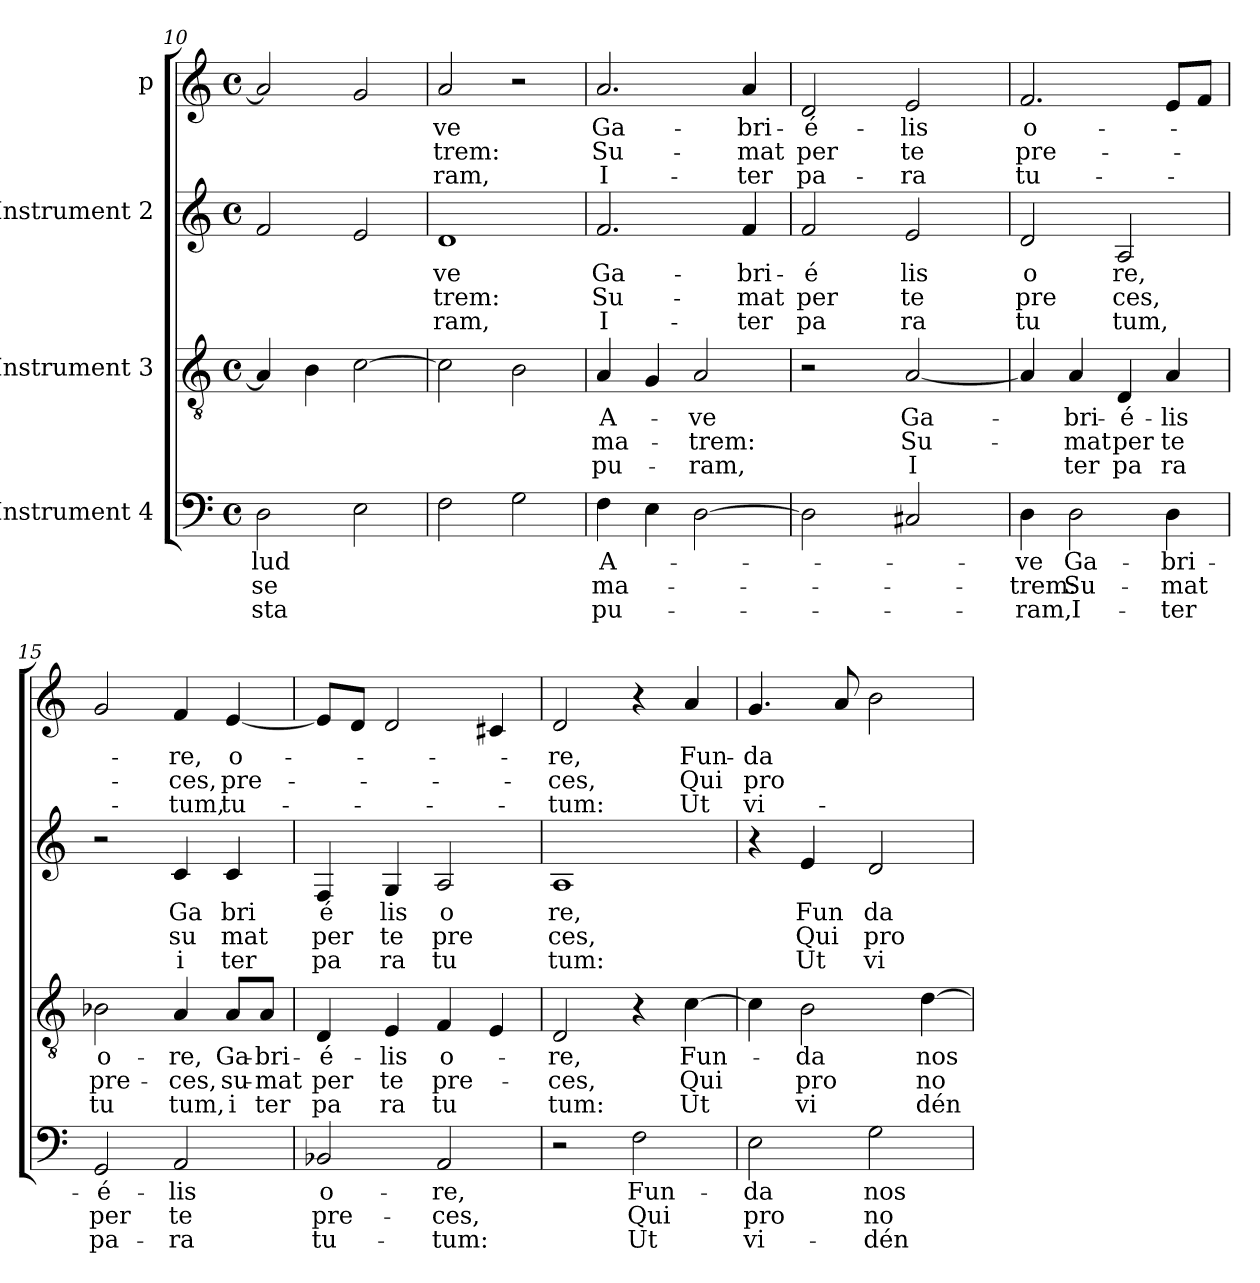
**kern	**text	**text	**text	**kern	**text	**text	**text	**kern	**text	**text	**text	**kern	**text	**text	**text
*part4	*part4	*part4	*part4	*part3	*part3	*part3	*part3	*part2	*part2	*part2	*part2	*part1	*part1	*part1	*part1
*staff4	*staff4	*staff4	*staff4	*staff3	*staff3	*staff3	*staff3	*staff2	*staff2	*staff2	*staff2	*staff1	*staff1	*staff1	*staff1
*I"Instrument 4	*	*	*	*I"Instrument 3	*	*	*	*I"Instrument 2	*	*	*	*I"p	*	*	*
*clefF4	*	*	*	*clefGv2	*	*	*	*clefG2	*	*	*	*clefG2	*	*	*
*M4/4	*	*	*	*M4/4	*	*	*	*M4/4	*	*	*	*M4/4	*	*	*
*met(c)	*	*	*	*met(c)	*	*	*	*met(c)	*	*	*	*met(c)	*	*	*
=10	=10	=10	=10	=10	=10	=10	=10	=10	=10	=10	=10	=10	=10	=10	=10
!	!LO:LY:b	!LO:LY:b:cj	!LO:LY:b	!	!	!	!	!	!	!	!	!	!	!	!
2D\	-lud	se	sta	4A/]	.	.	.	2f/	.	.	.	2a/]	.	.	.
.	.	.	.	4B\	.	.	.	.	.	.	.	.	.	.	.
2E\	.	.	.	[>2c\	.	.	.	2e/	.	.	.	2g/	.	.	.
=11	=11	=11	=11	=11	=11	=11	=11	=11	=11	=11	=11	=11	=11	=11	=11
!	!	!	!	!	!	!	!	!	!LO:LY:b:cj	!LO:LY:b:cj	!LO:LY:b:cj	!	!LO:LY:b:cj	!LO:LY:b:cj	!LO:LY:b:cj
2F\	.	.	.	2c\]	.	.	.	1d	-ve	trem:	ram,	2a/	-ve	trem:	ram,
2G\	.	.	.	2B\	.	.	.	.	.	.	.	2r	.	.	.
=12	=12	=12	=12	=12	=12	=12	=12	=12	=12	=12	=12	=12	=12	=12	=12
!	!LO:LY:b:cj	!LO:LY:b	!LO:LY:b	!	!LO:LY:b:cj	!LO:LY:b	!LO:LY:b	!	!LO:LY:b:cj	!LO:LY:b:cj	!LO:LY:b:cj	!	!LO:LY:b:cj	!LO:LY:b:cj	!LO:LY:b:cj
4F\	A-	-ma-	-pu-	4A/	A-	-ma-	-pu-	2.f/	Ga-	-Su-	-I-	2.a/	Ga-	-Su-	-I-
4E\	.	.	.	4G/	.	.	.	.	.	.	.	.	.	.	.
!	!	!	!	!	!LO:LY:b:cj	!LO:LY:b:cj	!LO:LY:b:cj	!	!	!	!	!	!	!	!
[>2D\	.	.	.	2A/	-ve	trem:	ram,	.	.	.	.	.	.	.	.
!	!	!	!	!	!	!	!	!	!LO:LY:b:cj	!LO:LY:b:cj	!LO:LY:b:cj	!	!LO:LY:b:cj	!LO:LY:b:cj	!LO:LY:b:cj
.	.	.	.	.	.	.	.	4f/	-bri-	-mat	ter	4a/	-bri-	-mat	ter
!!LO:PB:g=z
=13	=13	=13	=13	=13	=13	=13	=13	=13	=13	=13	=13	=13	=13	=13	=13
!	!	!	!	!	!	!	!	!	!LO:LY:b:cj	!LO:LY:b:cj	!LO:LY:b:cj	!	!LO:LY:b:cj	!LO:LY:b:cj	!LO:LY:b:cj
*^	*	*	*	*	*	*	*	*	*	*	*	*	*	*	*
*	*^	*	*	*	*	*	*	*	*	*	*	*	*	*	*	*
2D\]	32ryy	4.ryy	.	.	.	2r	.	.	.	2f/	é	per	pa	2d/	é-	-per	pa-
.	2ryy	.	.	.	.	.	.	.	.	.	.	.	.	.	.	.	.
.	.	2ryy	.	.	.	.	.	.	.	.	.	.	.	.	.	.	.
!	!	!	!	!	!	!	!LO:LY:b:cj	!LO:LY:b:cj	!LO:LY:b:cj	!	!LO:LY:b:cj	!LO:LY:b:cj	!LO:LY:b:cj	!	!LO:LY:b:cj	!LO:LY:b:cj	!LO:LY:b:cj
2C#X/	.	.	.	.	.	[<2A/	Ga-	-Su-	-I	2e/	lis	te	ra	2e/	-lis	te	ra
.	4...ryy	.	.	.	.	.	.	.	.	.	.	.	.	.	.	.	.
.	.	8ryy	.	.	.	.	.	.	.	.	.	.	.	.	.	.	.
=14	=14	=14	=14	=14	=14	=14	=14	=14	=14	=14	=14	=14	=14	=14	=14	=14	=14
!	!	!	!LO:LY:b:cj	!LO:LY:b:cj	!LO:LY:b:cj	!	!	!	!	!	!LO:LY:b:cj	!LO:LY:b:cj	!LO:LY:b:cj	!	!LO:LY:b:cj	!LO:LY:b	!LO:LY:b:cj
*v	*v	*v	*	*	*	*	*	*	*	*	*	*	*	*	*	*	*
4D\	-ve	trem:	ram,	4A/]	.	.	.	2d/	o	pre	tu	2.f/	o-	-pre-	-tu-
!	!LO:LY:b:cj	!LO:LY:b:cj	!LO:LY:b:cj	!	!LO:LY:b:cj	!LO:LY:b:cj	!LO:LY:b:cj	!	!	!	!	!	!	!	!
2D\	Ga-	-Su-	-I-	4A/	bri-	-mat	ter	.	.	.	.	.	.	.	.
!	!	!	!	!	!LO:LY:b:cj	!LO:LY:b:cj	!LO:LY:b:cj	!	!LO:LY:b:cj	!LO:LY:b:cj	!LO:LY:b:cj	!	!	!	!
.	.	.	.	4D/	é-	-per	pa	2A/	re,	ces,	tum,	.	.	.	.
!	!LO:LY:b:cj	!LO:LY:b:cj	!LO:LY:b:cj	!	!LO:LY:b:cj	!LO:LY:b:cj	!LO:LY:b:cj	!	!	!	!	!	!	!	!
4D\	-bri-	-mat	ter	4A/	lis	te	ra	.	.	.	.	8e/L	.	.	.
.	.	.	.	.	.	.	.	.	.	.	.	8f/J	.	.	.
=15	=15	=15	=15	=15	=15	=15	=15	=15	=15	=15	=15	=15	=15	=15	=15
!	!LO:LY:b:cj	!LO:LY:b:cj	!LO:LY:b:cj	!	!LO:LY:b:cj	!LO:LY:b:cj	!LO:LY:b:cj	!	!	!	!	!	!	!	!
2GG/	é-	-per	pa-	2B-X\	o-	-pre-	-tu	2r	.	.	.	2g/	.	.	.
!	!LO:LY:b:cj	!LO:LY:b:cj	!LO:LY:b:cj	!	!LO:LY:b:cj	!LO:LY:b:cj	!LO:LY:b:cj	!	!LO:LY:b:cj	!LO:LY:b:cj	!LO:LY:b:cj	!	!LO:LY:b:cj	!LO:LY:b:cj	!LO:LY:b:cj
2AA/	-lis	te	ra	4A/	re,	ces,	tum,	4c/	Ga	su	i	4f/	-re,	ces,	tum,
!	!	!	!	!	!LO:LY:b:cj	!LO:LY:b:cj	!LO:LY:b:cj	!	!LO:LY:b:cj	!LO:LY:b:cj	!LO:LY:b:cj	!	!LO:LY:b:cj	!LO:LY:b	!LO:LY:b:cj
.	.	.	.	8A/L	Ga-	-su-	-i	4c/	bri	mat	ter	[<4e/	o-	-pre-	-tu-
!	!	!	!	!	!LO:LY:b:cj	!LO:LY:b:cj	!LO:LY:b:cj	!	!	!	!	!	!	!	!
.	.	.	.	8A/J	bri-	-mat	ter	.	.	.	.	.	.	.	.
=16	=16	=16	=16	=16	=16	=16	=16	=16	=16	=16	=16	=16	=16	=16	=16
!	!LO:LY:b:cj	!LO:LY:b:cj	!LO:LY:b:cj	!	!LO:LY:b:cj	!LO:LY:b:cj	!LO:LY:b:cj	!	!LO:LY:b:cj	!LO:LY:b:cj	!LO:LY:b:cj	!	!	!	!
2BB-X/	o-	-pre-	-tu-	4D/	é-	-per	pa	4F/	é	per	pa	8e/L]	.	.	.
.	.	.	.	.	.	.	.	.	.	.	.	8d/J	.	.	.
!	!	!	!	!	!LO:LY:b:cj	!LO:LY:b:cj	!LO:LY:b:cj	!	!LO:LY:b:cj	!LO:LY:b:cj	!LO:LY:b:cj	!	!	!	!
.	.	.	.	4E/	lis	te	ra	4G/	lis	te	ra	2d/	.	.	.
!	!LO:LY:b:cj	!LO:LY:b:cj	!LO:LY:b:cj	!	!LO:LY:b:cj	!LO:LY:b	!LO:LY:b:cj	!	!LO:LY:b:cj	!LO:LY:b:cj	!LO:LY:b:cj	!	!	!	!
2AA/	-re,	ces,	tum:	4F/	o-	-pre-	-tu	2A/	o	pre	tu	.	.	.	.
.	.	.	.	4E/	.	.	.	.	.	.	.	4c#X/	.	.	.
=17	=17	=17	=17	=17	=17	=17	=17	=17	=17	=17	=17	=17	=17	=17	=17
!	!	!	!	!	!LO:LY:b:cj	!LO:LY:b:cj	!LO:LY:b:cj	!	!LO:LY:b:cj	!LO:LY:b:cj	!LO:LY:b:cj	!	!LO:LY:b:cj	!LO:LY:b:cj	!LO:LY:b:cj
2r	.	.	.	2D/	re,	ces,	tum:	1A	re,	ces,	tum:	2d/	-re,	ces,	tum:
!	!LO:LY:b:cj	!LO:LY:b:cj	!LO:LY:b:cj	!	!	!	!	!	!	!	!	!	!	!	!
2F\	Fun-	-Qui	Ut	4r	.	.	.	.	.	.	.	4r	.	.	.
!	!	!	!	!	!LO:LY:b:cj	!LO:LY:b:cj	!LO:LY:b:cj	!	!	!	!	!	!LO:LY:b:cj	!LO:LY:b:cj	!LO:LY:b:cj
.	.	.	.	[>4c\	Fun-	-Qui	Ut	.	.	.	.	4a/	Fun-	-Qui	Ut
=18	=18	=18	=18	=18	=18	=18	=18	=18	=18	=18	=18	=18	=18	=18	=18
!	!LO:LY:b:cj	!LO:LY:b:cj	!LO:LY:b:cj	!	!	!	!	!	!	!	!	!	!LO:LY:b:cj	!LO:LY:b	!LO:LY:b:cj
2E\	da	pro	vi-	4c\]	.	.	.	4r	.	.	.	4.g/	da	pro	vi-
!	!	!	!	!	!LO:LY:b:cj	!LO:LY:b:cj	!LO:LY:b:cj	!	!LO:LY:b:cj	!LO:LY:b:cj	!LO:LY:b:cj	!	!	!	!
.	.	.	.	2B\	da	pro	vi	4e/	Fun	Qui	Ut	.	.	.	.
.	.	.	.	.	.	.	.	.	.	.	.	8a/	.	.	.
!	!LO:LY:b:cj	!LO:LY:b:cj	!LO:LY:b:cj	!	!	!	!	!	!LO:LY:b:cj	!LO:LY:b:cj	!LO:LY:b:cj	!	!	!	!
2G\	-nos	no-	-dén-	.	.	.	.	2d/	da	pro	vi	2b\	.	.	.
!	!	!	!	!	!LO:LY:b	!LO:LY:b:cj	!LO:LY:b	!	!	!	!	!	!	!	!
.	.	.	.	[>4d\	nos	no-	-dén	.	.	.	.	.	.	.	.
=	=	=	=	=	=	=	=	=	=	=	=	=	=	=	=
*-	*-	*-	*-	*-	*-	*-	*-	*-	*-	*-	*-	*-	*-	*-	*-
